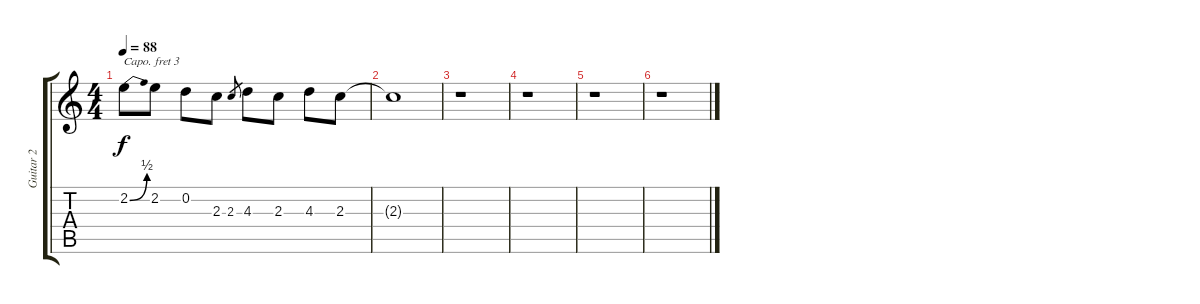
\track ("Guitar 2" "Guitar 2") {instrument distortionguitar}
\staff {score tabs}
\capo 3
\tuning (E4 B3 G3 D3 A2 E2) {hide}
\ts (4 4)
\tempo 88
\clef g2
\ks c
2.2{be (bend 0 0 60 2)}.8{dy f} 2.2.8 0.2.8 2.3.8 2.3.8{gr} 4.3.8 2.3.8 4.3.8 2.3.8 |
2.3{t}.1 |
r.1 |
r.1 |
r.1 |
r.1
